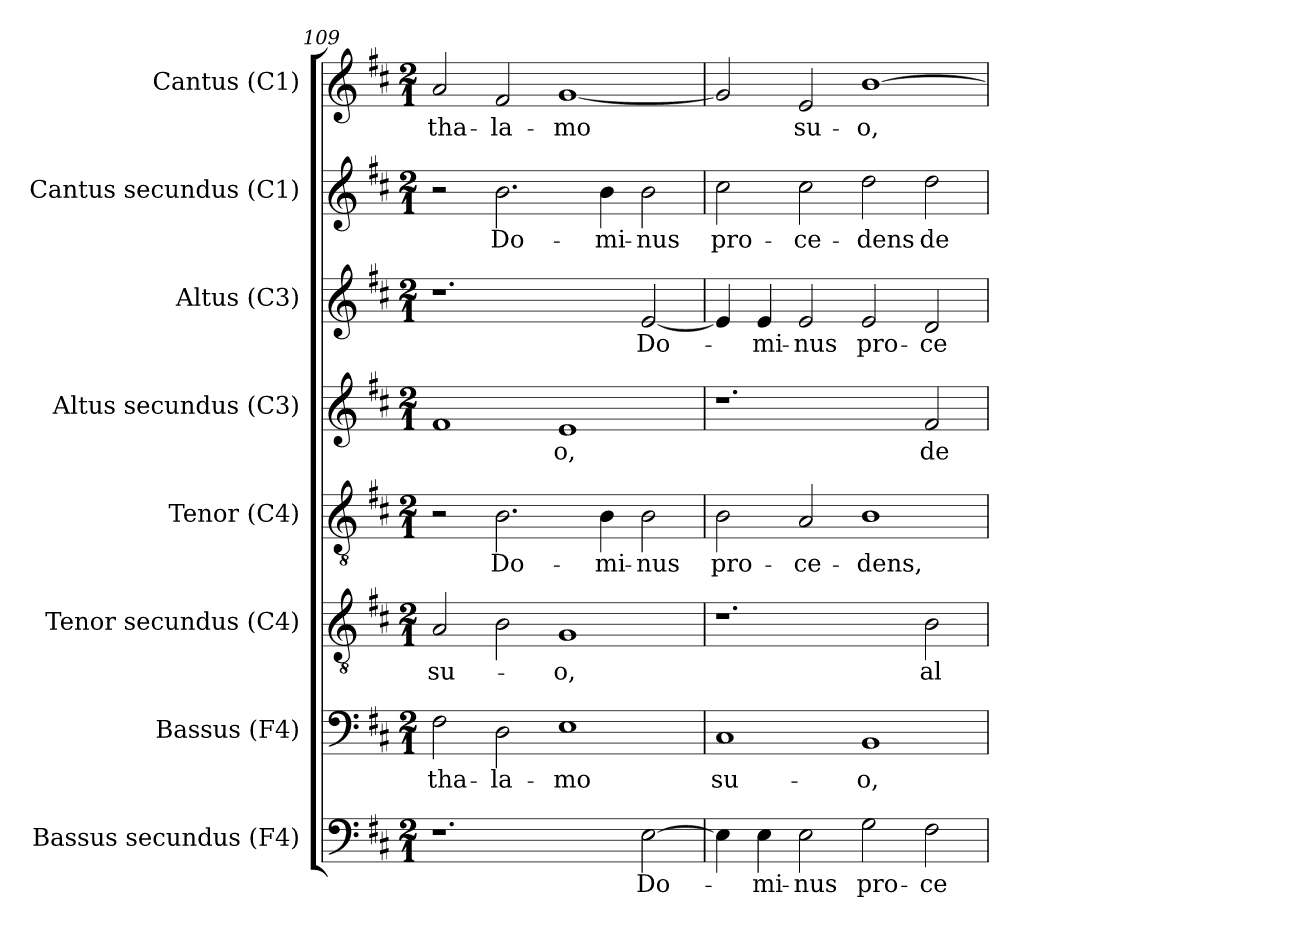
**kern	**text	**kern	**text	**kern	**text	**kern	**text	**kern	**text	**kern	**text	**kern	**text	**kern	**text
*part8	*part8	*part7	*part7	*part6	*part6	*part5	*part5	*part4	*part4	*part3	*part3	*part2	*part2	*part1	*part1
*staff8	*staff8	*staff7	*staff7	*staff6	*staff6	*staff5	*staff5	*staff4	*staff4	*staff3	*staff3	*staff2	*staff2	*staff1	*staff1
*I"Bassus secundus (F4)	*	*I"Bassus (F4)	*	*I"Tenor secundus (C4)	*	*I"Tenor (C4)	*	*I"Altus secundus (C3)	*	*I"Altus (C3)	*	*I"Cantus secundus (C1)	*	*I"Cantus (C1)	*
*I'B2	*	*I'B.	*	*I'T2	*	*I'T.	*	*I'A2	*	*I'A.	*	*I'C2	*	*I'C.	*
!!LO:LB:g=z
*clefF4	*	*clefF4	*	*clefGv2	*	*clefGv2	*	*clefG2	*	*clefG2	*	*clefG2	*	*clefG2	*
*	*	*	*	*	*	*ITrd7c12	*	*	*	*	*	*	*	*	*
*k[f#c#]	*	*k[f#c#]	*	*k[f#c#]	*	*k[f#c#]	*	*k[f#c#]	*	*k[f#c#]	*	*k[f#c#]	*	*k[f#c#]	*
*D:	*	*D:	*	*D:	*	*D:	*	*D:	*	*D:	*	*D:	*	*D:	*
*M2/1	*	*M2/1	*	*M2/1	*	*M2/1	*	*M2/1	*	*M2/1	*	*M2/1	*	*M2/1	*
=109	=109	=109	=109	=109	=109	=109	=109	=109	=109	=109	=109	=109	=109	=109	=109
!	!	!	!LO:LY:b:color=#000000	!	!	!	!	!	!	!	!	!	!	!	!
!	!	!	!	!	!LO:LY:b:color=#000000	!	!	!	!	!	!	!	!	!	!
!	!	!	!	!	!	!	!	!	!	!	!	!	!	!	!LO:LY:b:color=#000000
1.r	.	2F#i\	tha-	2Ai/	su-	2r	.	1f#i	.	1.r	.	2r	.	2ai/	tha-
!	!	!	!LO:LY:b:color=#000000	!	!	!	!	!	!	!	!	!	!	!	!
!	!	!	!	!	!	!	!LO:LY:b:color=#000000	!	!	!	!	!	!	!	!
!	!	!	!	!	!	!	!	!	!	!	!	!	!LO:LY:b:color=#000000	!	!
!	!	!	!	!	!	!	!	!	!	!	!	!	!	!	!LO:LY:b:color=#000000
.	.	2Di\	-la-	2Bi\	.	2.BBi\	Do-	.	.	.	.	2.bi\	Do-	2f#i/	-la-
!	!	!	!LO:LY:b:color=#000000	!	!	!	!	!	!	!	!	!	!	!	!
!	!	!	!	!	!LO:LY:b:color=#000000	!	!	!	!	!	!	!	!	!	!
!	!	!	!	!	!	!	!	!	!LO:LY:b:color=#000000	!	!	!	!	!	!
!	!	!	!	!	!	!	!	!	!	!	!	!	!	!	!LO:LY:b:color=#000000
.	.	1Ei	-mo	1Gi	-o,	.	.	1ei	-o,	.	.	.	.	[1gi	-mo
!	!	!	!	!	!	!	!LO:LY:b:color=#000000	!	!	!	!	!	!	!	!
!	!	!	!	!	!	!	!	!	!	!	!	!	!LO:LY:b:color=#000000	!	!
.	.	.	.	.	.	4BBi\	-mi-	.	.	.	.	4bi\	-mi-	.	.
!	!LO:LY:b:color=#000000	!	!	!	!	!	!	!	!	!	!	!	!	!	!
!	!	!	!	!	!	!	!LO:LY:b:color=#000000	!	!	!	!	!	!	!	!
!	!	!	!	!	!	!	!	!	!	!	!LO:LY:b:color=#000000	!	!	!	!
!	!	!	!	!	!	!	!	!	!	!	!	!	!LO:LY:b:color=#000000	!	!
[2Ei\	Do-	.	.	.	.	2BBi\	-nus	.	.	[2ei/	Do-	2bi\	-nus	.	.
=110	=110	=110	=110	=110	=110	=110	=110	=110	=110	=110	=110	=110	=110	=110	=110
!	!	!	!LO:LY:b:color=#000000	!	!	!	!	!	!	!	!	!	!	!	!
!	!	!	!	!	!	!	!LO:LY:b:color=#000000	!	!	!	!	!	!	!	!
!	!	!	!	!	!	!	!	!	!	!	!	!	!LO:LY:b:color=#000000	!	!
4Ei\]	.	1C#i	su-	1.r	.	2BBi\	pro-	1.r	.	4ei/]	.	2cc#i\	pro-	2gi/]	.
!	!LO:LY:b:color=#000000	!	!	!	!	!	!	!	!	!	!	!	!	!	!
!	!	!	!	!	!	!	!	!	!	!	!LO:LY:b:color=#000000	!	!	!	!
4Ei\	-mi-	.	.	.	.	.	.	.	.	4ei/	-mi-	.	.	.	.
!	!LO:LY:b:color=#000000	!	!	!	!	!	!	!	!	!	!	!	!	!	!
!	!	!	!	!	!	!	!LO:LY:b:color=#000000	!	!	!	!	!	!	!	!
!	!	!	!	!	!	!	!	!	!	!	!LO:LY:b:color=#000000	!	!	!	!
!	!	!	!	!	!	!	!	!	!	!	!	!	!LO:LY:b:color=#000000	!	!
!	!	!	!	!	!	!	!	!	!	!	!	!	!	!	!LO:LY:b:color=#000000
2Ei\	-nus	.	.	.	.	2AAi/	-ce-	.	.	2ei/	-nus	2cc#i\	-ce-	2ei/	su-
!	!LO:LY:b:color=#000000	!	!	!	!	!	!	!	!	!	!	!	!	!	!
!	!	!	!LO:LY:b:color=#000000	!	!	!	!	!	!	!	!	!	!	!	!
!	!	!	!	!	!	!	!LO:LY:b:color=#000000	!	!	!	!	!	!	!	!
!	!	!	!	!	!	!	!	!	!	!	!LO:LY:b:color=#000000	!	!	!	!
!	!	!	!	!	!	!	!	!	!	!	!	!	!LO:LY:b:color=#000000	!	!
!	!	!	!	!	!	!	!	!	!	!	!	!	!	!	!LO:LY:b:color=#000000
2Gi\	pro-	1BBi	-o,	.	.	1BBi	-dens,	.	.	2ei/	pro-	2ddi\	-dens	[1bi	-o,
!	!LO:LY:b:color=#000000	!	!	!	!	!	!	!	!	!	!	!	!	!	!
!	!	!	!	!	!LO:LY:b:color=#000000	!	!	!	!	!	!	!	!	!	!
!	!	!	!	!	!	!	!	!	!LO:LY:b:color=#000000	!	!	!	!	!	!
!	!	!	!	!	!	!	!	!	!	!	!LO:LY:b:color=#000000	!	!	!	!
!	!	!	!	!	!	!	!	!	!	!	!	!	!LO:LY:b:color=#000000	!	!
2F#i\	-ce-	.	.	2Bi\	al-	.	.	2f#i/	de	2di/	-ce-	2ddi\	de	.	.
=	=	=	=	=	=	=	=	=	=	=	=	=	=	=	=
*-	*-	*-	*-	*-	*-	*-	*-	*-	*-	*-	*-	*-	*-	*-	*-
